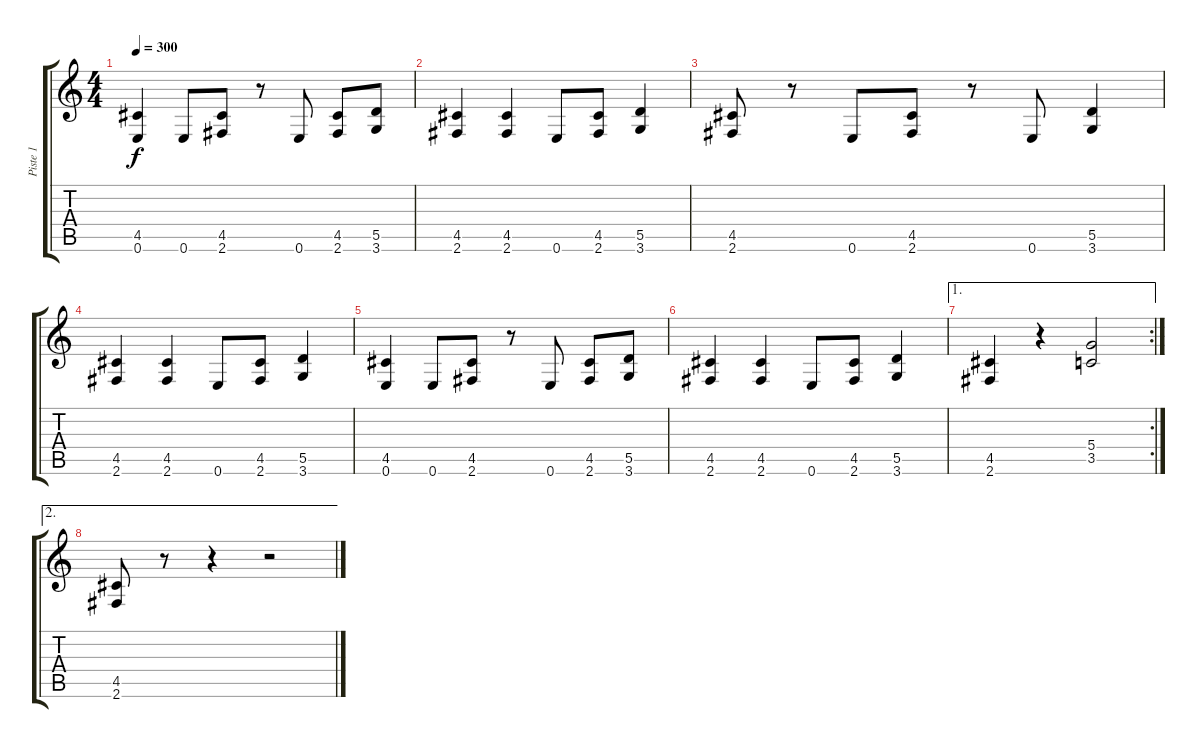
\track ("Piste 1" "Piste 1") {instrument distortionguitar}
\staff {score tabs}
\tuning (E4 B3 G3 D3 A2 E2) {hide}
\ts (4 4)
\tempo 300
\clef g2
\ks c
(4.5 0.6).4{dy f} 0.6.8 (4.5 2.6).8 r.8 0.6.8 (4.5 2.6).8 (5.5 3.6).8 |
(4.5 2.6).4 (4.5 2.6).4 0.6.8 (4.5 2.6).8 (5.5 3.6).4 |
(4.5 2.6).8 r.8 0.6.8 (4.5 2.6).8 r.8 0.6.8 (5.5 3.6).4 |
(4.5 2.6).4 (4.5 2.6).4 0.6.8 (4.5 2.6).8 (5.5 3.6).4 |
(4.5 0.6).4 0.6.8 (4.5 2.6).8 r.8 0.6.8 (4.5 2.6).8 (5.5 3.6).8 |
(4.5 2.6).4 (4.5 2.6).4 0.6.8 (4.5 2.6).8 (5.5 3.6).4 |
\ae 1
\rc 2
(4.5 2.6).4 r.4 (5.4 3.5).2 |
\ae 2
(4.5 2.6).8 r.8 r.4 r.2
